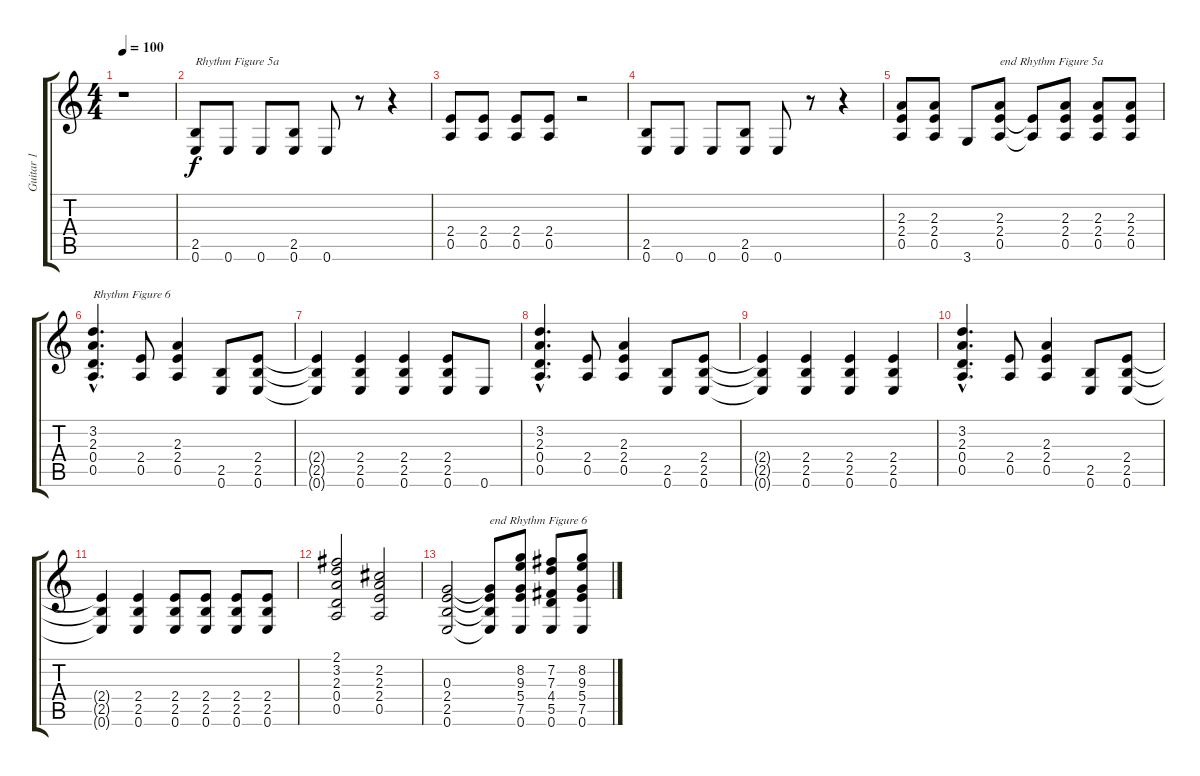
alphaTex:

\track ("Guitar 1" "Guitar 1") {instrument overdrivenguitar}
\staff {score tabs}
\tuning (E4 B3 G3 D3 A2 E2) {hide}
\ts (4 4)
\tempo 100
\clef g2
\ks c
r.1{dy f} |
(2.5 0.6).8{txt "Rhythm Figure 5a"} 0.6.8 0.6.8 (2.5 0.6).8 0.6.8 r.8 r.4 |
(2.4 0.5).8 (2.4 0.5).8 (2.4 0.5).8 (2.4 0.5).8 r.2 |
(2.5 0.6).8 0.6.8 0.6.8 (2.5 0.6).8 0.6.8 r.8 r.4 |
(2.3 2.4 0.5).8 (2.3 2.4 0.5).8 3.6.8 (2.3 2.4 0.5).8{txt "end Rhythm Figure 5a"} (2.4{t} 0.5{t}).8 (2.3 2.4 0.5).8 (2.3 2.4 0.5).8 (2.3 2.4 0.5).8 |
(3.2{hac} 2.3{hac} 0.4{hac} 0.5{hac}).4{d txt "Rhythm Figure 6"} (2.4 0.5).8 (2.3 2.4 0.5).4 (2.5 0.6).8 (2.4 2.5 0.6).8 |
(2.4{t} 2.5{t} 0.6{t}).4 (2.4 2.5 0.6).4 (2.4 2.5 0.6).4 (2.4 2.5 0.6).8 0.6.8 |
(3.2{hac} 2.3{hac} 0.4{hac} 0.5{hac}).4{d} (2.4 0.5).8 (2.3 2.4 0.5).4 (2.5 0.6).8 (2.4 2.5 0.6).8 |
(2.4{t} 2.5{t} 0.6{t}).4 (2.4 2.5 0.6).4 (2.4 2.5 0.6).4 (2.4 2.5 0.6).4 |
(3.2{hac} 2.3{hac} 0.4{hac} 0.5{hac}).4{d} (2.4 0.5).8 (2.3 2.4 0.5).4 (2.5 0.6).8 (2.4 2.5 0.6).8 |
(2.4{t} 2.5{t} 0.6{t}).4 (2.4 2.5 0.6).4 (2.4 2.5 0.6).8 (2.4 2.5 0.6).8 (2.4 2.5 0.6).8 (2.4 2.5 0.6).8 |
(2.1 3.2 2.3 0.4 0.5).2 (2.2 2.3 2.4 0.5).2 |
(0.3 2.4 2.5 0.6).2 (0.3{t} 2.4{t} 2.5{t} 0.6{t}).8{txt "end Rhythm Figure 6"} (8.2 9.3 5.4 7.5 0.6).8 (7.2 7.3 4.4 5.5 0.6).8 (8.2 9.3 5.4 7.5 0.6).8
